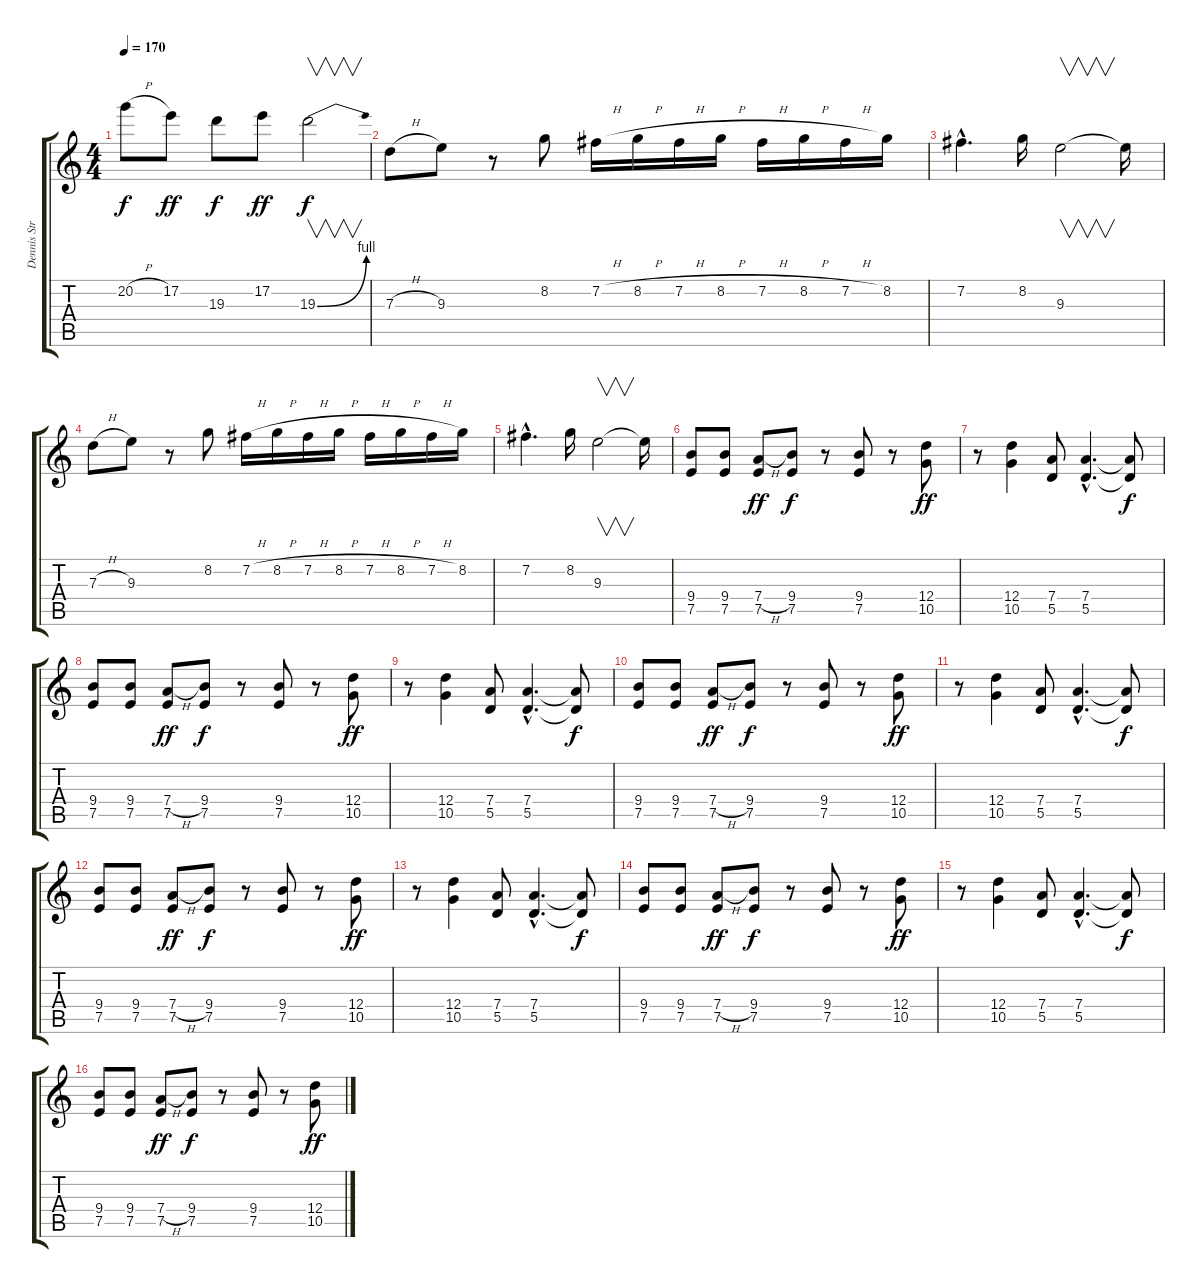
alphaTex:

\track ("Dennis Stratton" "Dennis Str") {instrument overdrivenguitar}
\staff {score tabs}
\tuning (E4 B3 G3 D3 A2 E2) {hide}
\ts (4 4)
\tempo 170
\clef g2
\ks c
20.2{h}.8{dy f} 17.2.8{dy ff} 19.3.8{dy f} 17.2.8{dy ff} 19.3{be (bend 0 0 60 4)}.2{v dy f} |
7.3{h}.8{instrument overdrivenguitar} 9.3.8 r.8 8.2.8 7.2{h}.16 8.2{h}.16 7.2{h}.16 8.2{h}.16 7.2{h}.16 8.2{h}.16 7.2{h}.16 8.2.16 |
7.2{hac}.4{d} 8.2.16 9.3.2{v} 9.3{t}.16 |
7.3{h}.8 9.3.8 r.8 8.2.8 7.2{h}.16 8.2{h}.16 7.2{h}.16 8.2{h}.16 7.2{h}.16 8.2{h}.16 7.2{h}.16 8.2.16 |
7.2{hac}.4{d} 8.2.16 9.3.2{v} 9.3{t}.16 |
(9.4 7.5).8 (9.4 7.5).8 (7.4{h} 7.5).8{dy ff} (9.4 7.5).8{dy f} r.8 (9.4 7.5).8 r.8 (12.4 10.5).8{dy ff} |
r.8 (12.4 10.5).4 (7.4 5.5).8 (7.4{hac} 5.5{hac}).4{d} (7.4{t} 5.5{t}).8{dy f} |
(9.4 7.5).8 (9.4 7.5).8 (7.4{h} 7.5).8{dy ff} (9.4 7.5).8{dy f} r.8 (9.4 7.5).8 r.8 (12.4 10.5).8{dy ff} |
r.8 (12.4 10.5).4 (7.4 5.5).8 (7.4{hac} 5.5{hac}).4{d} (7.4{t} 5.5{t}).8{dy f} |
(9.4 7.5).8 (9.4 7.5).8 (7.4{h} 7.5).8{dy ff} (9.4 7.5).8{dy f} r.8 (9.4 7.5).8 r.8 (12.4 10.5).8{dy ff} |
r.8 (12.4 10.5).4 (7.4 5.5).8 (7.4{hac} 5.5{hac}).4{d} (7.4{t} 5.5{t}).8{dy f} |
(9.4 7.5).8 (9.4 7.5).8 (7.4{h} 7.5).8{dy ff} (9.4 7.5).8{dy f} r.8 (9.4 7.5).8 r.8 (12.4 10.5).8{dy ff} |
r.8 (12.4 10.5).4 (7.4 5.5).8 (7.4{hac} 5.5{hac}).4{d} (7.4{t} 5.5{t}).8{dy f} |
(9.4 7.5).8 (9.4 7.5).8 (7.4{h} 7.5).8{dy ff} (9.4 7.5).8{dy f} r.8 (9.4 7.5).8 r.8 (12.4 10.5).8{dy ff} |
r.8 (12.4 10.5).4 (7.4 5.5).8 (7.4{hac} 5.5{hac}).4{d} (7.4{t} 5.5{t}).8{dy f} |
(9.4 7.5).8 (9.4 7.5).8 (7.4{h} 7.5).8{dy ff} (9.4 7.5).8{dy f} r.8 (9.4 7.5).8 r.8 (12.4 10.5).8{dy ff}
